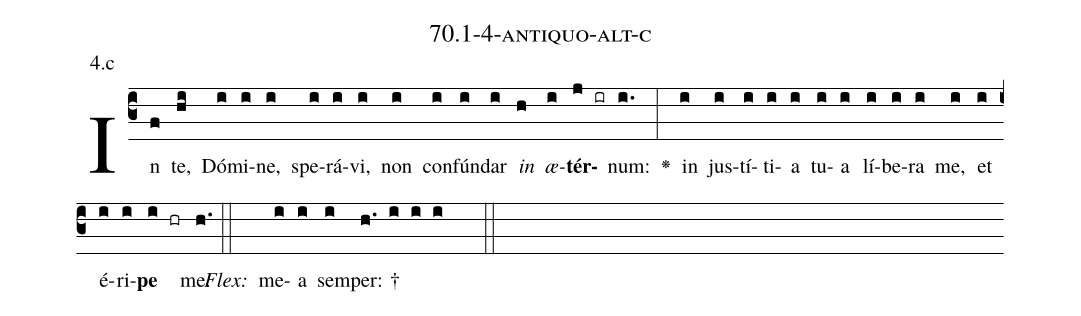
name: 70.1-4-antiquo-alt-c;
annotation: 4.c;
%%
(c3)In(f) te,(hi) Dó(i)mi(i)ne,(i) spe(i)rá(i)vi,(i) non(i) con(i)fún(i)dar(i) <i>in</i>(h) <i>æ</i>(i)<b>tér</b>(j ir)num:(i.) <v>\greheightstar</v>(:) in(i) jus(i)tí(i)ti(i)a(i) tu(i)a(i) lí(i)be(i)ra(i) me,(i) et(i) é(i)ri(i)<b>pe</b>(i hr) me.(h.) (::)
<i>Flex:</i>()  me(i)a(i) sem(i)per: †(h. i i i  ::)

%E(i) u(i) o(i) u(i) a(i) e.(h.) (::)
